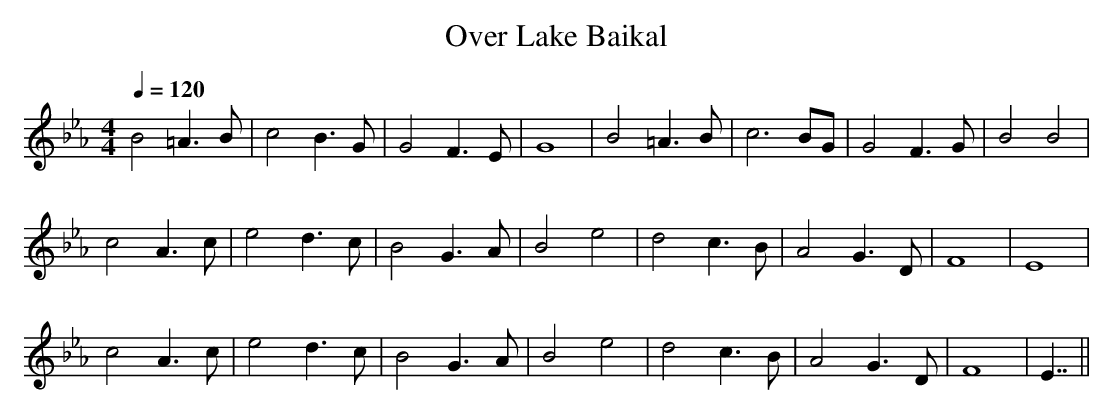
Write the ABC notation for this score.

X:1
T:Over Lake Baikal
M:4/4
Q:1/4=120
K:Eb
B4=A3B|c4B3G|G4F3E|G8|B4=A3B|c6BG|G4F3G|B4B4|
c4A3c|e4d3c|B4G3A|B4e4|d4c3B|A4G3D|F8|E8|
c4A3c|e4d3c|B4G3A|B4e4|d4c3B|A4G3D|F8|E7/2||
